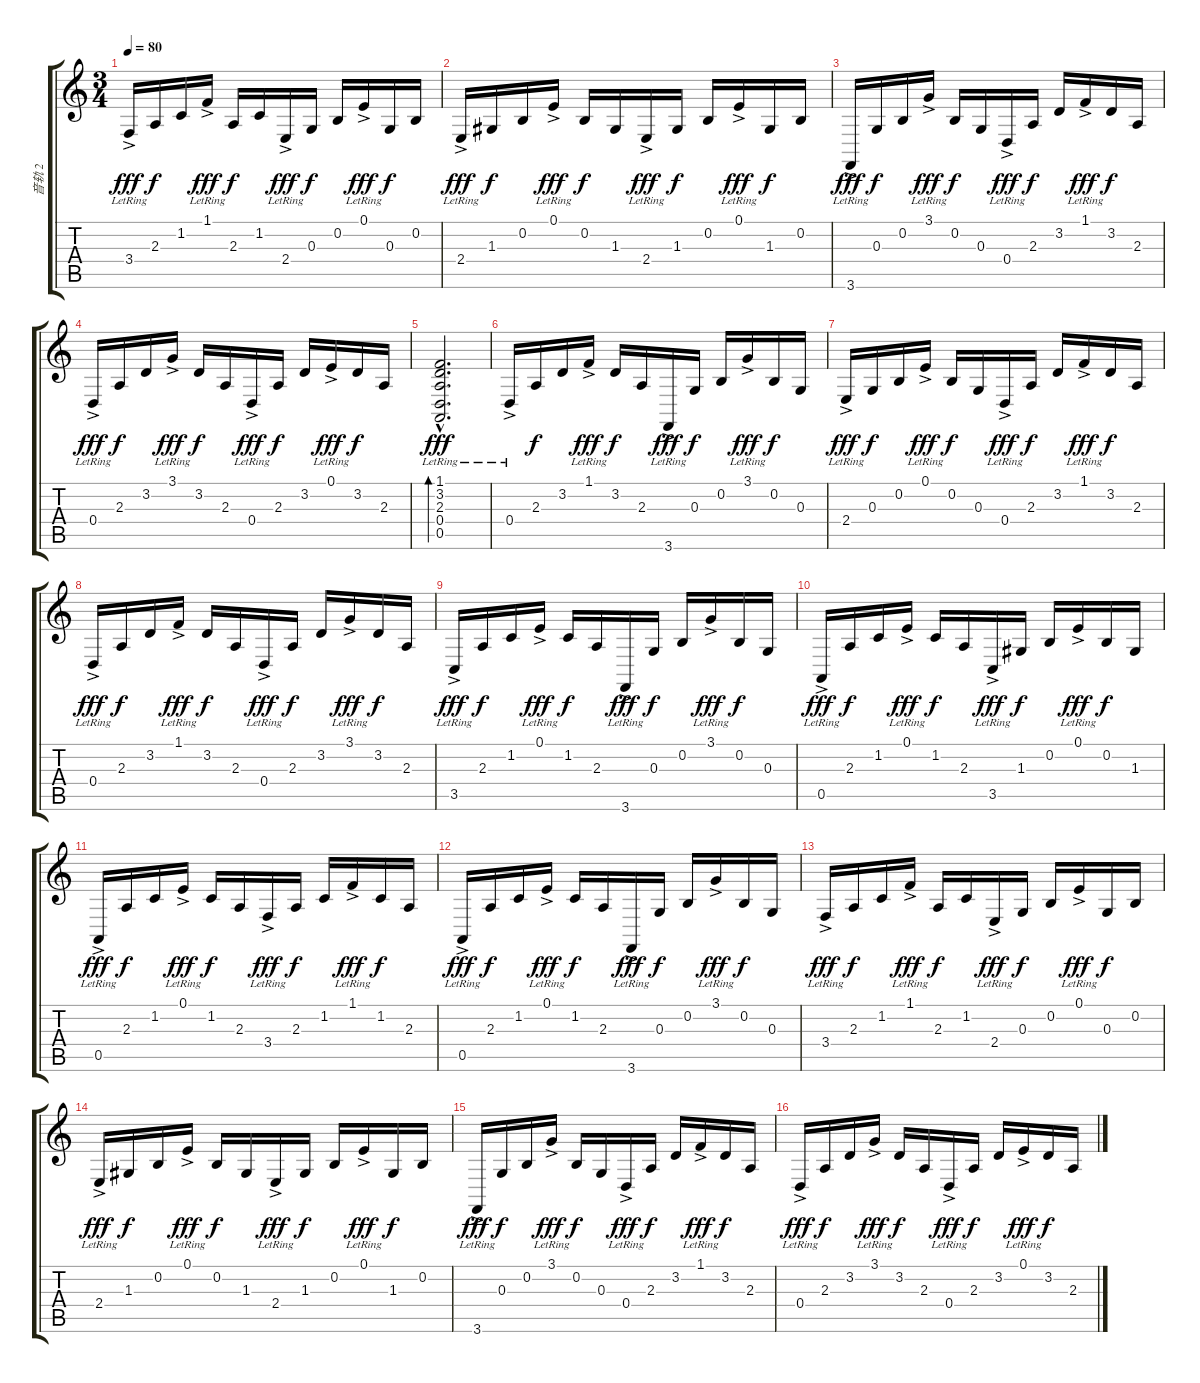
\track ("音轨 2" "音轨 2") {instrument acousticgrandpiano}
\staff {score tabs}
\tuning (E4 B3 G3 D3 A2 D2) {hide}
\ts (3 4)
\tempo 80
\clef g2
\ks c
3.4{ac lr}.16{dy fff} 2.3.16{dy f volume 10} 1.2.16{volume 11} 1.1{ac lr}.16{dy fff} 2.3.16{dy f volume 10} 1.2.16{volume 11} 2.4{ac lr}.16{dy fff} 0.3.16{dy f volume 10} 0.2.16{volume 11} 0.1{ac lr}.16{dy fff} 0.3.16{dy f volume 10} 0.2.16{volume 11} |
2.4{ac lr}.16{dy fff} 1.3.16{dy f volume 10} 0.2.16{volume 11} 0.1{ac lr}.16{dy fff} 0.2.16{dy f volume 11} 1.3.16{volume 10} 2.4{ac lr}.16{dy fff} 1.3.16{dy f volume 10} 0.2.16{volume 11} 0.1{ac lr}.16{dy fff} 1.3.16{dy f volume 10} 0.2.16{volume 11} |
3.6{ac lr}.16{dy fff} 0.3.16{dy f volume 10} 0.2.16{volume 11} 3.1{ac lr}.16{dy fff} 0.2.16{dy f volume 11} 0.3.16{volume 10} 0.4{ac lr}.16{dy fff} 2.3.16{dy f volume 10} 3.2.16{volume 11} 1.1{ac lr}.16{dy fff} 3.2.16{dy f volume 11} 2.3.16{volume 10} |
0.4{ac lr}.16{dy fff} 2.3.16{dy f volume 10} 3.2.16{volume 11} 3.1{ac lr}.16{dy fff} 3.2.16{dy f volume 11} 2.3.16{volume 10} 0.4{ac lr}.16{dy fff} 2.3.16{dy f volume 10} 3.2.16{volume 11} 0.1{ac lr}.16{dy fff} 3.2.16{dy f volume 11} 2.3.16{volume 10} |
(1.1{hac lr} 3.2{hac lr} 2.3{hac lr} 0.4{hac} 0.5{hac lr}).2{d bd 240 dy fff} |
0.4{ac lr}.16 2.3.16{dy f volume 11} 3.2.16{volume 10} 1.1{ac lr}.16{dy fff} 3.2.16{dy f volume 10} 2.3.16{volume 10} 3.6{ac lr}.16{dy fff} 0.3.16{dy f volume 10} 0.2.16{volume 10} 3.1{ac lr}.16{dy fff} 0.2.16{dy f volume 10} 0.3.16{volume 10} |
2.4{ac lr}.16{dy fff} 0.3.16{dy f volume 10} 0.2.16{volume 10} 0.1{ac lr}.16{dy fff} 0.2.16{dy f volume 10} 0.3.16{volume 10} 0.4{ac lr}.16{dy fff} 2.3.16{dy f volume 10} 3.2.16{volume 10} 1.1{ac lr}.16{dy fff} 3.2.16{dy f volume 10} 2.3.16{volume 10} |
0.4{ac lr}.16{dy fff} 2.3.16{dy f volume 10} 3.2.16{volume 10} 1.1{ac lr}.16{dy fff} 3.2.16{dy f volume 10} 2.3.16{volume 10} 0.4{ac lr}.16{dy fff} 2.3.16{dy f volume 10} 3.2.16{volume 10} 3.1{ac lr}.16{dy fff} 3.2.16{dy f volume 10} 2.3.16{volume 10} |
3.5{ac lr}.16{dy fff} 2.3.16{dy f volume 10} 1.2.16{volume 10} 0.1{ac lr}.16{dy fff} 1.2.16{dy f volume 10} 2.3.16{volume 10} 3.6{ac lr}.16{dy fff} 0.3.16{dy f volume 10} 0.2.16{volume 10} 3.1{ac lr}.16{dy fff} 0.2.16{dy f volume 10} 0.3.16{volume 10} |
0.5{ac lr}.16{dy fff} 2.3.16{dy f volume 10} 1.2.16{volume 11} 0.1{ac lr}.16{dy fff} 1.2.16{dy f volume 10} 2.3.16{volume 10} 3.5{ac lr}.16{dy fff} 1.3.16{dy f volume 10} 0.2.16{volume 10} 0.1{ac lr}.16{dy fff} 0.2.16{dy f volume 10} 1.3.16{volume 10} |
0.5{ac lr}.16{dy fff} 2.3.16{dy f volume 10} 1.2.16{volume 11} 0.1{ac lr}.16{dy fff} 1.2.16{dy f volume 11} 2.3.16{volume 10} 3.4{ac lr}.16{dy fff} 2.3.16{dy f volume 10} 1.2.16{volume 11} 1.1{ac lr}.16{dy fff} 1.2.16{dy f volume 11} 2.3.16{volume 10} |
0.5{ac lr}.16{dy fff} 2.3.16{dy f volume 10} 1.2.16{volume 11} 0.1{ac lr}.16{dy fff} 1.2.16{dy f volume 11} 2.3.16{volume 10} 3.6{ac lr}.16{dy fff} 0.3.16{dy f volume 10} 0.2.16{volume 11} 3.1{ac lr}.16{dy fff} 0.2.16{dy f volume 11} 0.3.16{volume 10} |
3.4{ac lr}.16{dy fff} 2.3.16{dy f volume 10} 1.2.16{volume 11} 1.1{ac lr}.16{dy fff} 2.3.16{dy f volume 10} 1.2.16{volume 11} 2.4{ac lr}.16{dy fff} 0.3.16{dy f volume 10} 0.2.16{volume 11} 0.1{ac lr}.16{dy fff} 0.3.16{dy f volume 10} 0.2.16{volume 11} |
2.4{ac lr}.16{dy fff} 1.3.16{dy f volume 10} 0.2.16{volume 11} 0.1{ac lr}.16{dy fff} 0.2.16{dy f volume 11} 1.3.16{volume 10} 2.4{ac lr}.16{dy fff} 1.3.16{dy f volume 10} 0.2.16{volume 11} 0.1{ac lr}.16{dy fff} 1.3.16{dy f volume 10} 0.2.16{volume 11} |
3.6{ac lr}.16{dy fff} 0.3.16{dy f volume 10} 0.2.16{volume 11} 3.1{ac lr}.16{dy fff} 0.2.16{dy f volume 11} 0.3.16{volume 10} 0.4{ac lr}.16{dy fff} 2.3.16{dy f volume 10} 3.2.16{volume 11} 1.1{ac lr}.16{dy fff} 3.2.16{dy f volume 11} 2.3.16{volume 10} |
0.4{ac lr}.16{dy fff} 2.3.16{dy f volume 10} 3.2.16{volume 11} 3.1{ac lr}.16{dy fff} 3.2.16{dy f volume 11} 2.3.16{volume 10} 0.4{ac lr}.16{dy fff} 2.3.16{dy f volume 10} 3.2.16{volume 11} 0.1{ac lr}.16{dy fff} 3.2.16{dy f volume 11} 2.3.16{volume 10}
